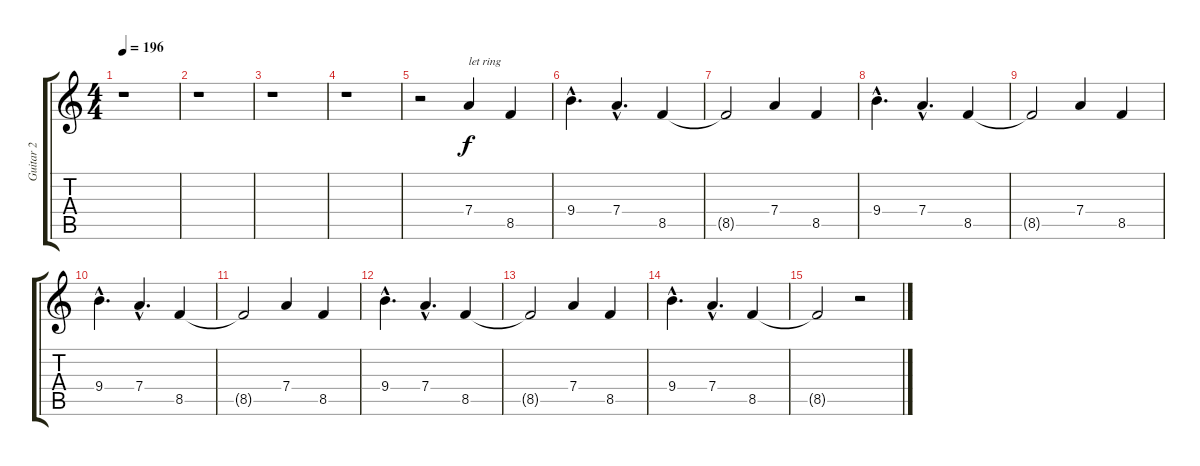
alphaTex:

\track ("Guitar 2" "Guitar 2") {instrument distortionguitar}
\staff {score tabs}
\tuning (E4 B3 G3 D3 A2 E2) {hide}
\ts (4 4)
\tempo 196
\clef g2
\ks c
r.1{dy f} |
r.1 |
r.1 |
r.1 |
r.2 7.4.4{txt "let ring"} 8.5.4 |
9.4{hac}.4{d} 7.4{hac}.4{d} 8.5.4 |
8.5{t}.2 7.4.4 8.5.4 |
9.4{hac}.4{d} 7.4{hac}.4{d} 8.5.4 |
8.5{t}.2 7.4.4 8.5.4 |
9.4{hac}.4{d} 7.4{hac}.4{d} 8.5.4 |
8.5{t}.2 7.4.4 8.5.4 |
9.4{hac}.4{d} 7.4{hac}.4{d} 8.5.4 |
8.5{t}.2 7.4.4 8.5.4 |
9.4{hac}.4{d} 7.4{hac}.4{d} 8.5.4 |
8.5{t}.2 r.2
